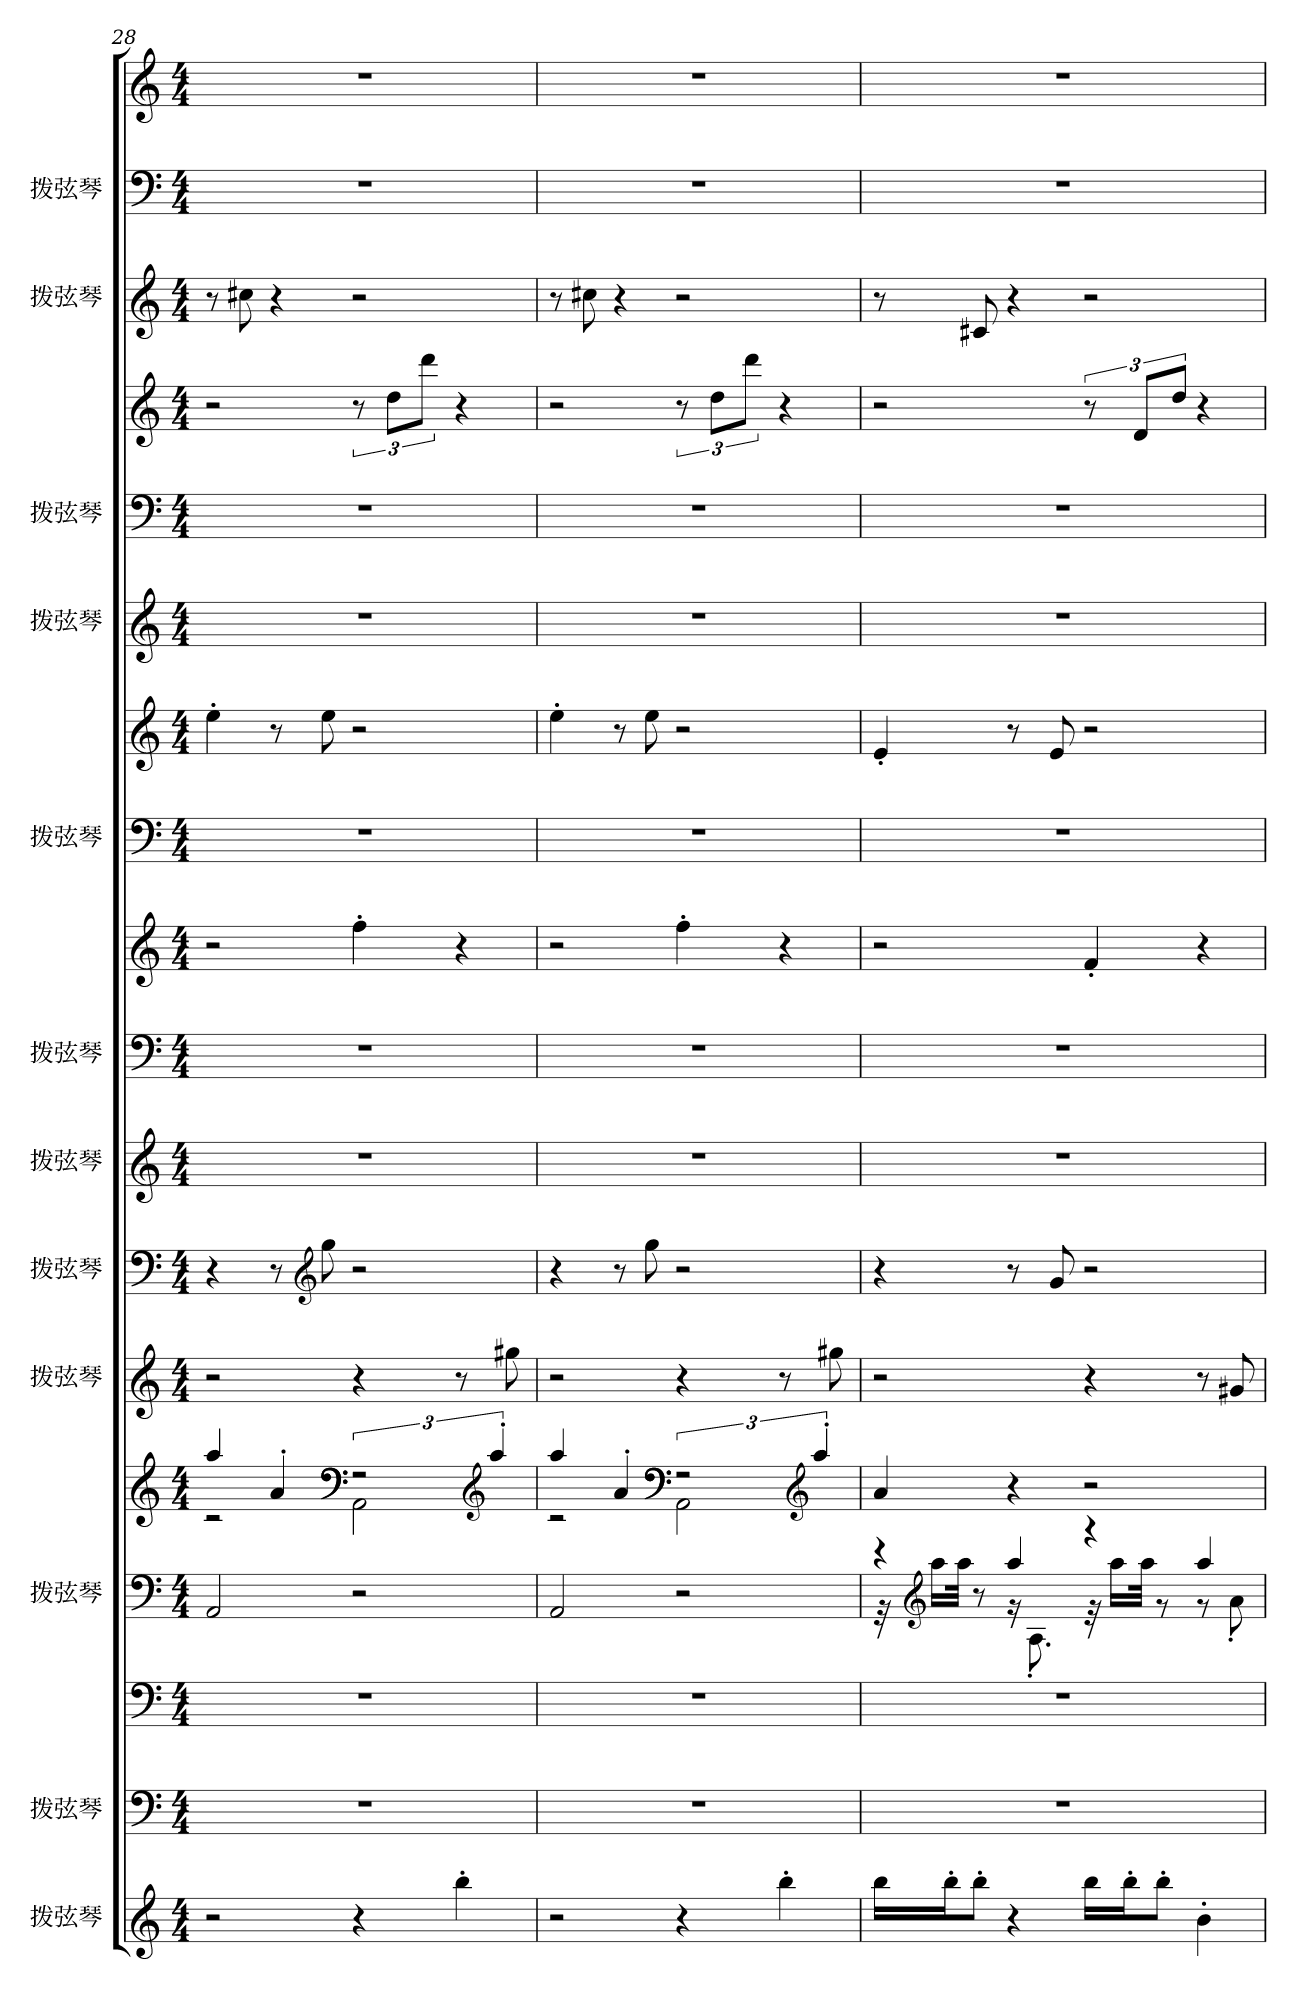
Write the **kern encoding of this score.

**kern	**kern	**kern	**kern	**kern	**kern	**kern	**kern	**kern	**kern	**kern	**kern	**kern	**kern	**kern	**kern	**kern	**kern
*part12	*part11	*part11	*part10	*part10	*part9	*part8	*part7	*part6	*part6	*part5	*part5	*part4	*part3	*part3	*part2	*part1	*part1
*staff18	*staff17	*staff16	*staff15	*staff14	*staff13	*staff12	*staff11	*staff10	*staff9	*staff8	*staff7	*staff6	*staff5	*staff4	*staff3	*staff2	*staff1
*I"拨弦琴	*I"拨弦琴	*	*I"拨弦琴	*	*I"拨弦琴	*I"拨弦琴	*I"拨弦琴	*I"拨弦琴	*	*I"拨弦琴	*	*I"拨弦琴	*I"拨弦琴	*	*I"拨弦琴	*I"拨弦琴	*
*clefG2	*clefF4	*clefF4	*clefF4	*clefG2	*clefG2	*clefF4	*clefG2	*clefF4	*clefG2	*clefF4	*clefG2	*clefG2	*clefF4	*clefG2	*clefG2	*clefF4	*clefG2
*k[]	*k[]	*k[]	*k[]	*k[]	*k[]	*k[]	*k[]	*k[]	*k[]	*k[]	*k[]	*k[]	*k[]	*k[]	*k[]	*k[]	*k[]
*M4/4	*M4/4	*M4/4	*M4/4	*M4/4	*M4/4	*M4/4	*M4/4	*M4/4	*M4/4	*M4/4	*M4/4	*M4/4	*M4/4	*M4/4	*M4/4	*M4/4	*M4/4
=28	=28	=28	=28	=28	=28	=28	=28	=28	=28	=28	=28	=28	=28	=28	=28	=28	=28
*	*	*	*	*^	*	*	*	*	*	*	*	*	*	*	*	*	*
2r	1r	1r	2AA/	4aa/	2r	2r	4r	1r	1r	2r	1r	4ee'\	1r	1r	2r	8r	1r	1r
.	.	.	.	.	.	.	.	.	.	.	.	.	.	.	.	8cc#X\	.	.
.	.	.	.	4a'/	.	.	8r	.	.	.	.	8r	.	.	.	4r	.	.
*	*	*	*	*	*	*	*clefG2	*	*	*	*	*	*	*	*	*	*	*
.	.	.	.	.	.	.	8gg\	.	.	.	.	8ee\	.	.	.	.	.	.
*	*	*	*	*clefF4	*	*	*	*	*	*	*	*	*	*	*	*	*	*
4r	.	.	2r	3r	2AA\	4r	2r	.	.	4ff'\	.	2r	.	.	12r	2r	.	.
.	.	.	.	.	.	.	.	.	.	.	.	.	.	.	12dd\L	.	.	.
.	.	.	.	.	.	.	.	.	.	.	.	.	.	.	12ddd\J	.	.	.
4bb'\	.	.	.	.	.	8r	.	.	.	4r	.	.	.	.	4r	.	.	.
*	*	*	*	*clefG2	*	*	*	*	*	*	*	*	*	*	*	*	*	*
.	.	.	.	6aa'/	.	.	.	.	.	.	.	.	.	.	.	.	.	.
.	.	.	.	.	.	8gg#X\	.	.	.	.	.	.	.	.	.	.	.	.
!!LO:PB:g=z
=29	=29	=29	=29	=29	=29	=29	=29	=29	=29	=29	=29	=29	=29	=29	=29	=29	=29	=29
2r	1r	1r	2AA/	4aa/	2r	2r	4r	1r	1r	2r	1r	4ee'\	1r	1r	2r	8r	1r	1r
.	.	.	.	.	.	.	.	.	.	.	.	.	.	.	.	8cc#X\	.	.
.	.	.	.	4a'/	.	.	8r	.	.	.	.	8r	.	.	.	4r	.	.
.	.	.	.	.	.	.	8gg\	.	.	.	.	8ee\	.	.	.	.	.	.
*	*	*	*	*clefF4	*	*	*	*	*	*	*	*	*	*	*	*	*	*
4r	.	.	2r	3r	2AA\	4r	2r	.	.	4ff'\	.	2r	.	.	12r	2r	.	.
.	.	.	.	.	.	.	.	.	.	.	.	.	.	.	12dd\L	.	.	.
.	.	.	.	.	.	.	.	.	.	.	.	.	.	.	12ddd\J	.	.	.
4bb'\	.	.	.	.	.	8r	.	.	.	4r	.	.	.	.	4r	.	.	.
*	*	*	*	*clefG2	*	*	*	*	*	*	*	*	*	*	*	*	*	*
.	.	.	.	6aa'/	.	.	.	.	.	.	.	.	.	.	.	.	.	.
.	.	.	.	.	.	8gg#X\	.	.	.	.	.	.	.	.	.	.	.	.
*	*	*	*	*v	*v	*	*	*	*	*	*	*	*	*	*	*	*	*
=30	=30	=30	=30	=30	=30	=30	=30	=30	=30	=30	=30	=30	=30	=30	=30	=30	=30
*	*	*	*^	*	*	*	*	*	*	*	*	*	*	*	*	*	*
16bb\LL	1r	1r	4r	32r	4a/	2r	4r	1r	1r	2r	1r	4e'/	1r	1r	2r	8r	1r	1r
*	*	*	*clefG2	*	*	*	*	*	*	*	*	*	*	*	*	*	*	*
.	.	.	.	16aa\LL	.	.	.	.	.	.	.	.	.	.	.	.	.	.
16bb'\J	.	.	.	.	.	.	.	.	.	.	.	.	.	.	.	.	.	.
.	.	.	.	32aa\JJk	.	.	.	.	.	.	.	.	.	.	.	.	.	.
8bb'\J	.	.	.	8r	.	.	.	.	.	.	.	.	.	.	.	8c#X/	.	.
4r	.	.	4aa/	16r	4r	.	8r	.	.	.	.	8r	.	.	.	4r	.	.
.	.	.	.	8.A'\	.	.	.	.	.	.	.	.	.	.	.	.	.	.
.	.	.	.	.	.	.	8g/	.	.	.	.	8e/	.	.	.	.	.	.
16bb\LL	.	.	4r	32r	2r	4r	2r	.	.	4f'/	.	2r	.	.	12r	2r	.	.
.	.	.	.	16aa\LL	.	.	.	.	.	.	.	.	.	.	.	.	.	.
16bb'\J	.	.	.	.	.	.	.	.	.	.	.	.	.	.	.	.	.	.
.	.	.	.	.	.	.	.	.	.	.	.	.	.	.	12d/L	.	.	.
.	.	.	.	32aa\JJk	.	.	.	.	.	.	.	.	.	.	.	.	.	.
8bb'\J	.	.	.	8r	.	.	.	.	.	.	.	.	.	.	.	.	.	.
.	.	.	.	.	.	.	.	.	.	.	.	.	.	.	12dd/J	.	.	.
4b'\	.	.	4aa/	8r	.	8r	.	.	.	4r	.	.	.	.	4r	.	.	.
.	.	.	.	8a'\	.	8g#X/	.	.	.	.	.	.	.	.	.	.	.	.
*	*	*	*v	*v	*	*	*	*	*	*	*	*	*	*	*	*	*	*
=	=	=	=	=	=	=	=	=	=	=	=	=	=	=	=	=	=
*-	*-	*-	*-	*-	*-	*-	*-	*-	*-	*-	*-	*-	*-	*-	*-	*-	*-
